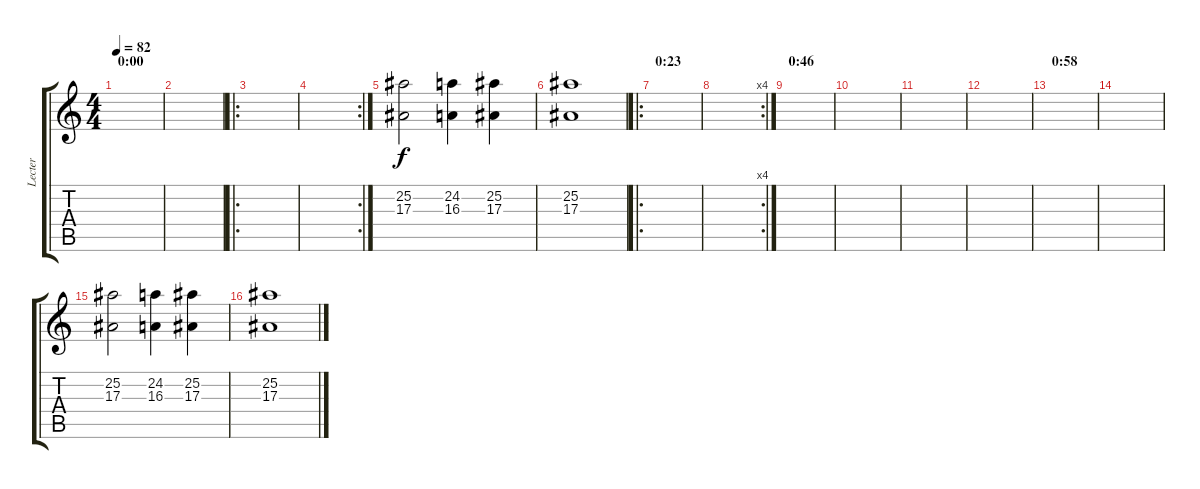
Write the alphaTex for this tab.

\track ("Lecter" "Lecter") {instrument stringensemble1}
\staff {score tabs}
\tuning (D5 A3 F3 C3 G2 D2) {hide}
\ts (4 4)
\section ("" "0:00")
\tempo 82
\clef g2
\ks c
|
|
\ro
|
\rc 2
|
(25.2 17.3).2 (24.2 16.3).4 (25.2 17.3).4 |
(25.2 17.3).1 |
\ro
\section ("" "0:23")
|
\rc 4
|
\section ("" "0:46")
|
|
|
|
\section ("" "0:58")
|
|
(25.2 17.3).2 (24.2 16.3).4 (25.2 17.3).4 |
(25.2 17.3).1
